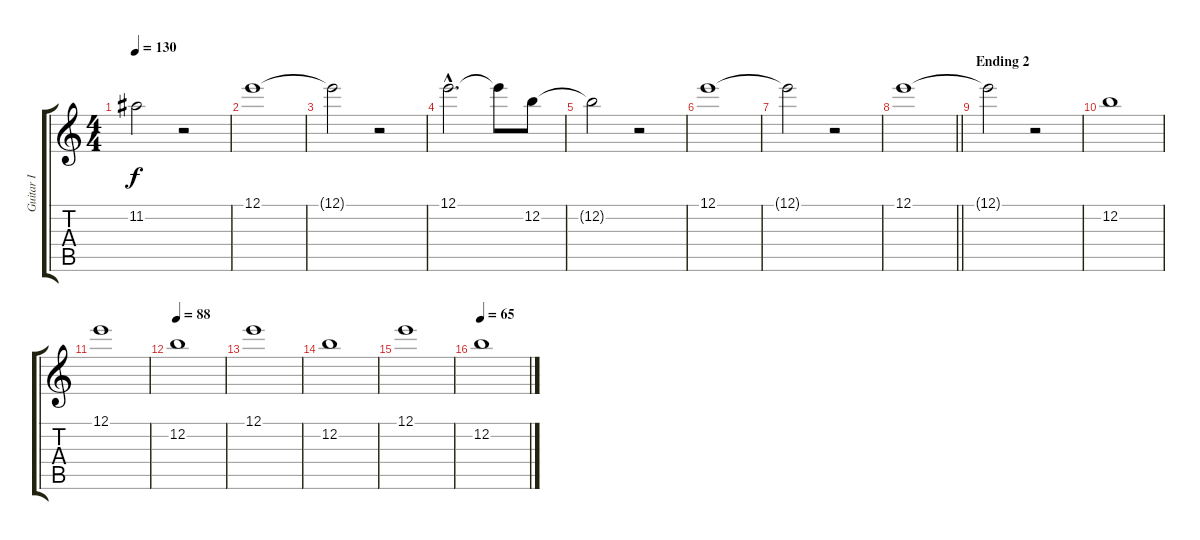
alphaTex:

\track ("Guitar I" "Guitar I") {instrument distortionguitar}
\staff {score tabs}
\tuning (E4 B3 G3 D3 A2 E2) {hide}
\ts (4 4)
\tempo 130
\clef g2
\ks c
11.2{t}.2{dy f} r.2 |
12.1.1 |
12.1{t}.2 r.2 |
12.1{hac}.2{d} 12.1{t}.8 12.2.8 |
12.2{t}.2 r.2 |
12.1.1 |
12.1{t}.2 r.2 |
\barLineRight lightlight
12.1.1 |
\section ("" "Ending 2")
12.1{t}.2 r.2 |
12.2.1 |
12.1.1 |
\tempo 88
12.2.1 |
12.1.1 |
12.2.1 |
12.1.1 |
\tempo 65
12.2.1
